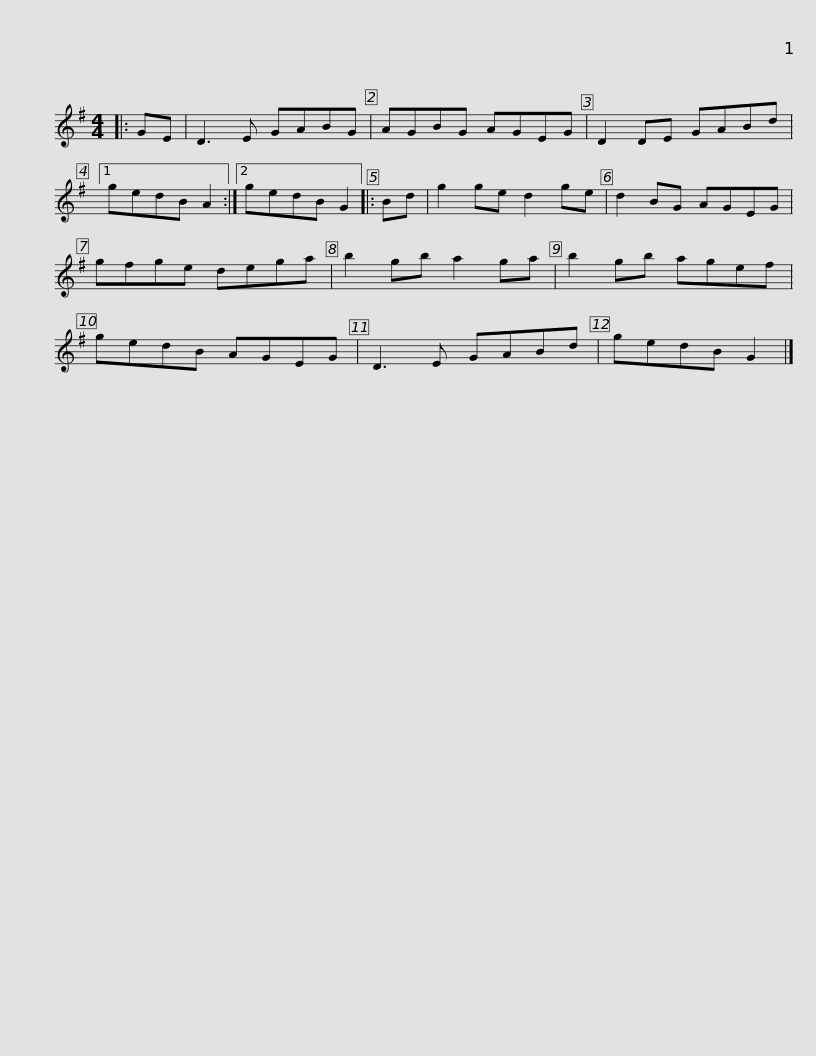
X:1
L:1/8
M:4/4
I:linebreak $
K:G
V:1 treble
V:1
|: GE | D3 E GABG | AGBG AGEG | D2 DE GABd |1 gedB A2 :|2 %5
 gedB G2 |: Bd |$ g2 ge d2 ge | d2 BG AGEG | gfge dega | %10
 b2 gb a2 ga | b2 gb agef | gedB AGEG |$ D3 E GABd | gedB G2 |] %15
